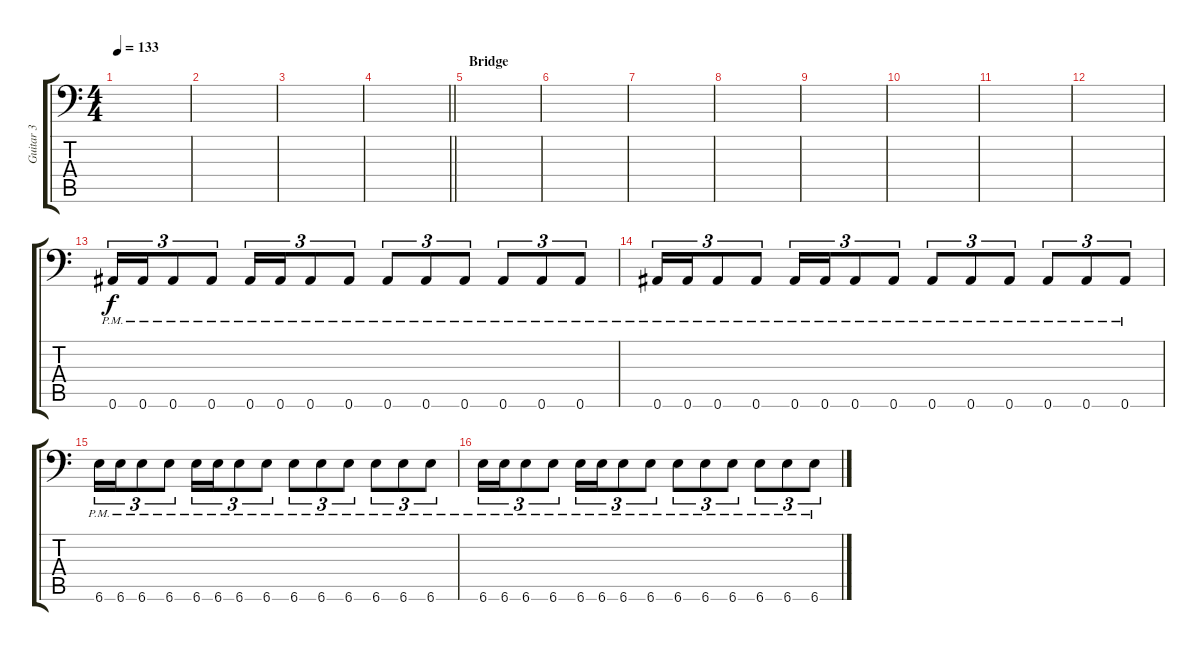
\track ("Guitar 3" "Guitar 3") {instrument distortionguitar}
\staff {score tabs}
\tuning (Bb3 F3 Db3 Ab2 Eb2 Bb1) {hide}
\ts (4 4)
\tempo 133
\clef f4
\ks c
|
|
|
\barLineRight lightlight
|
\section ("" "Bridge")
|
|
|
|
|
|
|
|
0.6{pm}.16{tu (3 2)} 0.6{pm}.16{tu (3 2)} 0.6{pm}.8{tu (3 2)} 0.6{pm}.8{tu (3 2)} 0.6{pm}.16{tu (3 2)} 0.6{pm}.16{tu (3 2)} 0.6{pm}.8{tu (3 2)} 0.6{pm}.8{tu (3 2)} 0.6{pm}.8{tu (3 2)} 0.6{pm}.8{tu (3 2)} 0.6{pm}.8{tu (3 2)} 0.6{pm}.8{tu (3 2)} 0.6{pm}.8{tu (3 2)} 0.6{pm}.8{tu (3 2)} |
0.6{pm}.16{tu (3 2)} 0.6{pm}.16{tu (3 2)} 0.6{pm}.8{tu (3 2)} 0.6{pm}.8{tu (3 2)} 0.6{pm}.16{tu (3 2)} 0.6{pm}.16{tu (3 2)} 0.6{pm}.8{tu (3 2)} 0.6{pm}.8{tu (3 2)} 0.6{pm}.8{tu (3 2)} 0.6{pm}.8{tu (3 2)} 0.6{pm}.8{tu (3 2)} 0.6{pm}.8{tu (3 2)} 0.6{pm}.8{tu (3 2)} 0.6{pm}.8{tu (3 2)} |
6.6{pm}.16{tu (3 2)} 6.6{pm}.16{tu (3 2)} 6.6{pm}.8{tu (3 2)} 6.6{pm}.8{tu (3 2)} 6.6{pm}.16{tu (3 2)} 6.6{pm}.16{tu (3 2)} 6.6{pm}.8{tu (3 2)} 6.6{pm}.8{tu (3 2)} 6.6{pm}.8{tu (3 2)} 6.6{pm}.8{tu (3 2)} 6.6{pm}.8{tu (3 2)} 6.6{pm}.8{tu (3 2)} 6.6{pm}.8{tu (3 2)} 6.6{pm}.8{tu (3 2)} |
6.6{pm}.16{tu (3 2)} 6.6{pm}.16{tu (3 2)} 6.6{pm}.8{tu (3 2)} 6.6{pm}.8{tu (3 2)} 6.6{pm}.16{tu (3 2)} 6.6{pm}.16{tu (3 2)} 6.6{pm}.8{tu (3 2)} 6.6{pm}.8{tu (3 2)} 6.6{pm}.8{tu (3 2)} 6.6{pm}.8{tu (3 2)} 6.6{pm}.8{tu (3 2)} 6.6{pm}.8{tu (3 2)} 6.6{pm}.8{tu (3 2)} 6.6{pm}.8{tu (3 2)}
